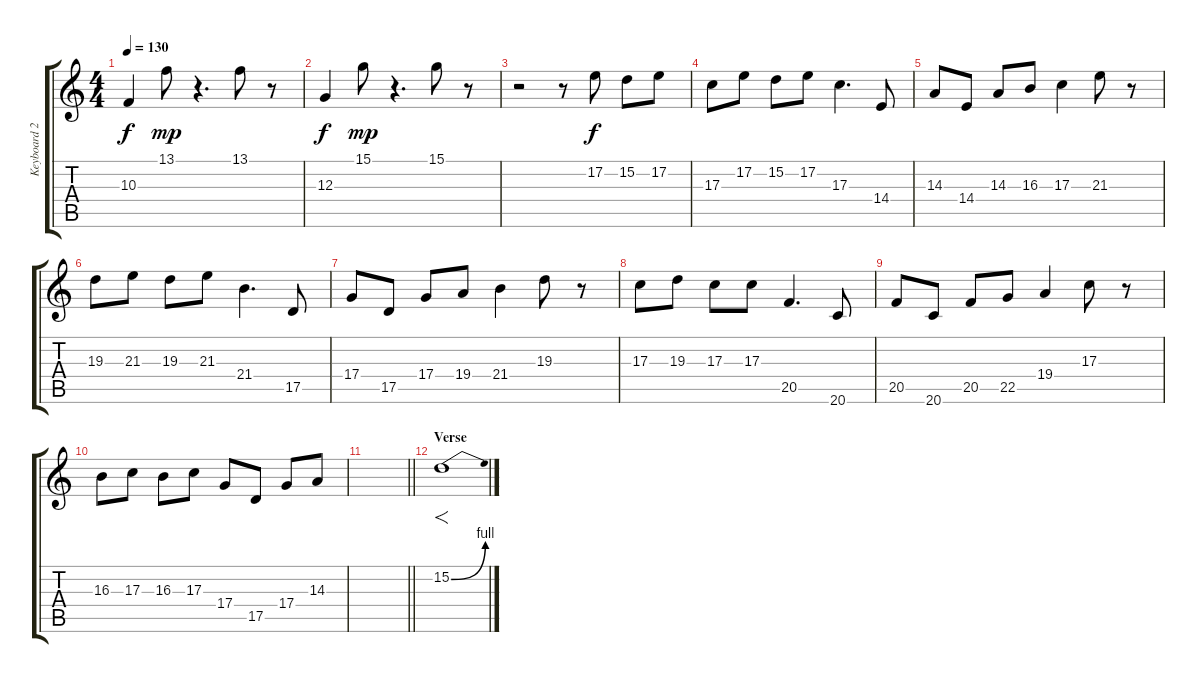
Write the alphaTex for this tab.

\track ("Keyboard 2" "Keyboard 2") {instrument recorder}
\staff {score tabs}
\tuning (E4 B3 G3 D3 A2 E2) {hide}
\ts (4 4)
\tempo 130
\clef g2
\ks c
10.3.4{dy f} 13.1.8{dy mp} r.4{d} 13.1.8 r.8 |
12.3.4{dy f} 15.1.8{dy mp} r.4{d} 15.1.8 r.8 |
r.2 r.8 17.2.8{dy f} 15.2.8 17.2.8 |
17.3.8 17.2.8 15.2.8 17.2.8 17.3.4{d} 14.4.8 |
14.3.8 14.4.8 14.3.8 16.3.8 17.3.4 21.3.8 r.8 |
19.3.8 21.3.8 19.3.8 21.3.8 21.4.4{d} 17.5.8 |
17.4.8 17.5.8 17.4.8 19.4.8 21.4.4 19.3.8 r.8 |
17.3.8 19.3.8 17.3.8 17.3.8 20.5.4{d} 20.6.8 |
20.5.8 20.6.8 20.5.8 22.5.8 19.4.4 17.3.8 r.8 |
16.3.8 17.3.8 16.3.8 17.3.8 17.4.8 17.5.8 17.4.8 14.3.8 |
\barLineRight lightlight
|
\section ("" "Verse")
15.2{be (bend 0 0 60 4)}.1{f instrument stringensemble1}
